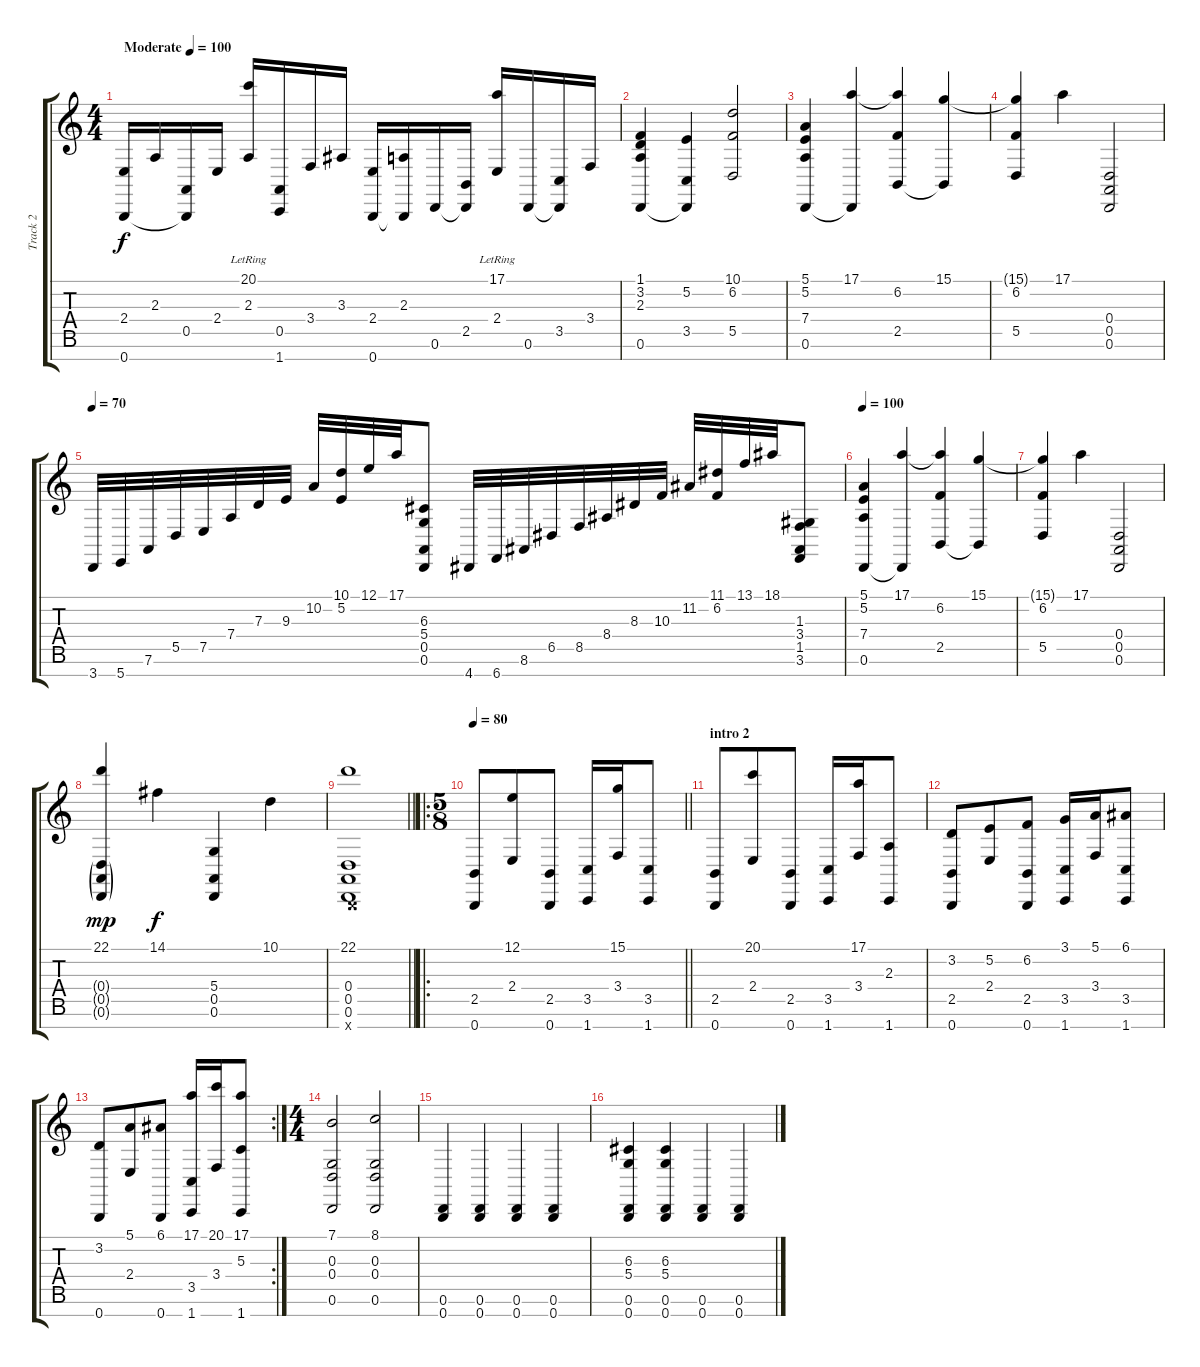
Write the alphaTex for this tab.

\track ("Track 2" "Track 2") {solo instrument acousticgrandpiano}
\staff {score tabs}
\tuning (E4 B3 G3 D3 A2 D2 B1) {hide}
\ts (4 4)
\tempo (100 "Moderate")
\clef g2
\ks c
(2.4 0.7).16{dy f instrument acousticgrandpiano} 2.3.16 (0.5 0.7{t}).16 2.4.16 (20.1{lr} 2.3).16 (0.5 1.7).16 3.4.16 3.3.16 (2.4 0.7).16 (2.3 0.7{t}).16 0.6.16 (2.5 0.6{t}).16 (17.1{lr} 2.4).16 0.6.16 (3.5 0.6{t}).16 3.4.16 |
(1.1 3.2 2.3 0.6).4 (5.2 3.5 0.6{t}).4 (10.1 6.2 5.5).2 |
(5.1 5.2 7.4 0.6).4 (17.1 0.6{t}).4 (17.1{t} 6.2 2.5).4 (15.1 2.5{t}).4 |
(15.1{t} 6.2 5.5).4 17.1.4 (0.4 0.5 0.6).2 |
\tempo 70
3.7.32 5.7.32 7.6.32 5.5.32 7.5.32 7.4.32 7.3.32 9.3.32 10.2.32 (10.1 5.2).32 12.1.32 17.1.32 (6.3 5.4 0.5 0.6).8 4.7.32 6.7.32 8.6.32 6.5.32 8.5.32 8.4.32 8.3.32 10.3.32 11.2.32 (11.1 6.2).32 13.1.32 18.1.32 (1.3 3.4 1.5 3.6).8 |
\tempo 100
(5.1 5.2 7.4 0.6).4 (17.1 0.6{t}).4 (17.1{t} 6.2 2.5).4 (15.1 2.5{t}).4 |
(15.1{t} 6.2 5.5).4 17.1.4 (0.4 0.5 0.6).2 |
(22.1 0.4{g} 0.5{g} 0.6{g}).4{dy mp} 14.1.4{dy f} (5.4 0.5 0.6).4 10.1.4 |
\barLineRight lightlight
(22.1 0.4 0.5 0.6 0.7{x}).1 |
\ro
\ts (5 8)
\tempo 80
\barLineRight lightlight
(2.5 0.7).8 (12.1 2.4).8 (2.5 0.7).8 (3.5 1.7).16 (15.1 3.4).16 (3.5 1.7).8 |
\section ("" "intro 2")
(2.5 0.7).8 (20.1 2.4).8 (2.5 0.7).8 (3.5 1.7).16 (17.1 3.4).16 (2.3 1.7).8 |
(3.2 2.5 0.7).8 (5.2 2.4).8 (6.2 2.5 0.7).8 (3.1 3.5 1.7).16 (5.1 3.4).16 (6.1 3.5 1.7).8 |
\rc 2
(3.2 0.7).8 (5.1 2.4).8 (6.1 0.7).8 (17.1 3.5 1.7).16 (20.1 3.4).16 (17.1 5.3 1.7).8 |
\ts (4 4)
(7.1 0.3 0.4 0.6).2 (8.1 0.3 0.4 0.6).2 |
(0.6 0.7).4 (0.6 0.7).4 (0.6 0.7).4 (0.6 0.7).4 |
(6.3 5.4 0.6 0.7).4 (6.3 5.4 0.6 0.7).4 (0.6 0.7).4 (0.6 0.7).4
